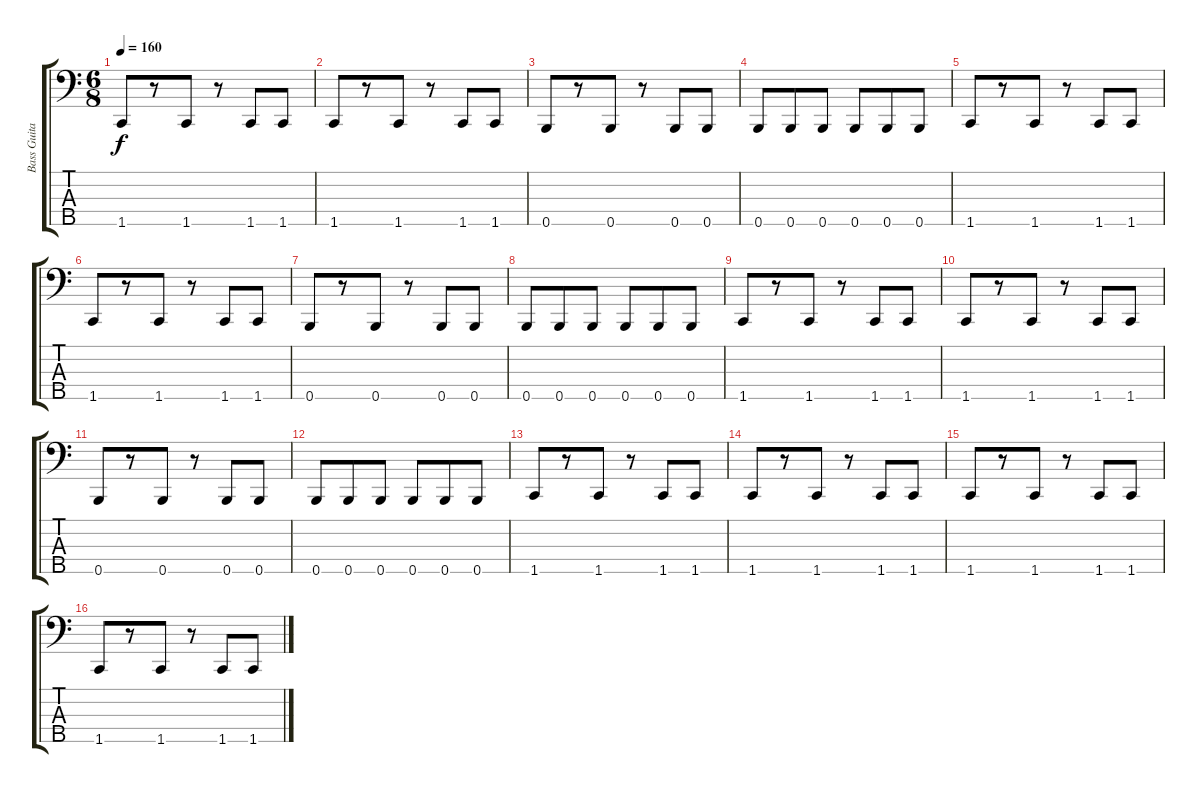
\track ("Bass Guitar" "Bass Guita") {instrument electricbasspick}
\staff {score tabs}
\tuning (G2 D2 A1 E1 B0) {hide}
\ts (6 8)
\tempo 160
\clef f4
\ks c
1.5.8{dy f} r.8 1.5.8 r.8 1.5.8 1.5.8 |
1.5.8 r.8 1.5.8 r.8 1.5.8 1.5.8 |
0.5.8 r.8 0.5.8 r.8 0.5.8 0.5.8 |
0.5.8 0.5.8 0.5.8 0.5.8 0.5.8 0.5.8 |
1.5.8 r.8 1.5.8 r.8 1.5.8 1.5.8 |
1.5.8 r.8 1.5.8 r.8 1.5.8 1.5.8 |
0.5.8 r.8 0.5.8 r.8 0.5.8 0.5.8 |
0.5.8 0.5.8 0.5.8 0.5.8 0.5.8 0.5.8 |
1.5.8 r.8 1.5.8 r.8 1.5.8 1.5.8 |
1.5.8 r.8 1.5.8 r.8 1.5.8 1.5.8 |
0.5.8 r.8 0.5.8 r.8 0.5.8 0.5.8 |
0.5.8 0.5.8 0.5.8 0.5.8 0.5.8 0.5.8 |
1.5.8 r.8 1.5.8 r.8 1.5.8 1.5.8 |
1.5.8 r.8 1.5.8 r.8 1.5.8 1.5.8 |
1.5.8 r.8 1.5.8 r.8 1.5.8 1.5.8 |
1.5.8 r.8 1.5.8 r.8 1.5.8 1.5.8
